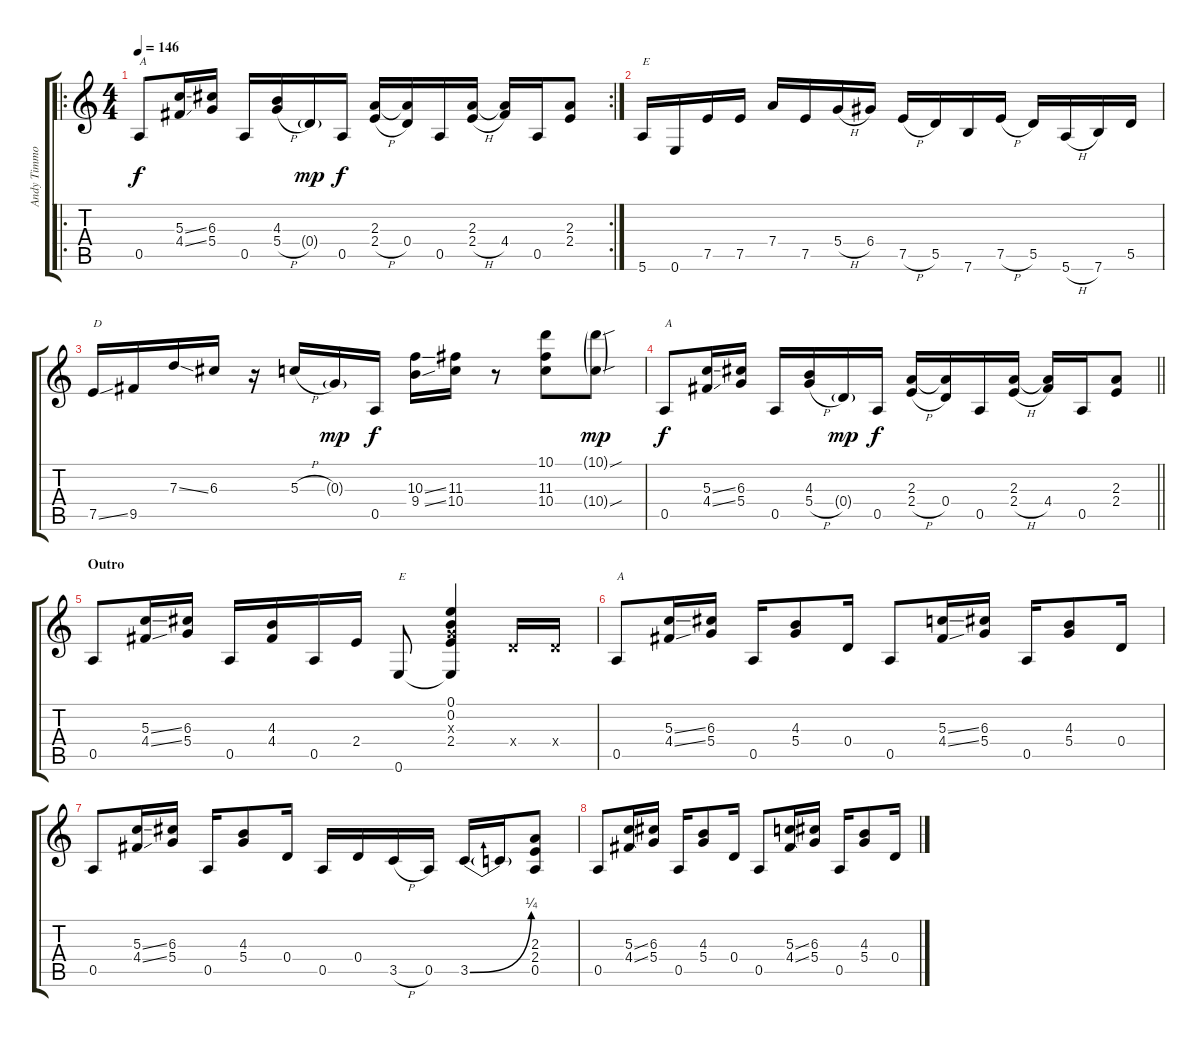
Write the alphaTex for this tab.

\track ("Andy Timmons" "Andy Timmo") {instrument electricguitarclean}
\staff {score tabs}
\tuning (E4 B3 G3 D3 A2 E2) {hide}
\ro
\rc 2
\ts (4 4)
\tempo 146
\clef g2
\ks c
0.5.8{txt "A" dy f} (5.3{ss} 4.4{ss}).16 (6.3 5.4).16 0.5.16 (4.3 5.4{h}).16 0.4{g}.16{dy mp} 0.5.16{dy f} (2.3 2.4{h}).16 (2.3{t} 0.4).16 0.5.16 (2.3 2.4{h}).16 (2.3{t} 4.4).16 0.5.16 (2.3 2.4).8 |
5.6.16{txt "E"} 0.6.16 7.5.16 7.5.16 7.4.16 7.5.16 5.4{h}.16 6.4.16 7.5{h}.16 5.5.16 7.6.16 7.5{h}.16 5.5.16 5.6{h}.16 7.6.16 5.5.16 |
7.5{ss}.16{txt "D"} 9.5.16 7.3{ss}.16 6.3.16 r.16 5.3{h}.16 0.3{g}.16{dy mp} 0.5.16{dy f} (10.3{ss} 9.4{ss}).16 (11.3 10.4).16 r.8 (10.1 11.3 10.4).8 (10.1{sou g} 10.4{sou g}).8{dy mp} |
\barLineRight lightlight
0.5.8{txt "A" dy f} (5.3{ss} 4.4{ss}).16 (6.3 5.4).16 0.5.16 (4.3 5.4{h}).16 0.4{g}.16{dy mp} 0.5.16{dy f} (2.3 2.4{h}).16 (2.3{t} 0.4).16 0.5.16 (2.3 2.4{h}).16 (2.3{t} 4.4).16 0.5.16 (2.3 2.4).8 |
\section ("" "Outro")
0.5.8 (5.3{ss} 4.4{ss}).16 (6.3 5.4).16 0.5.16 (4.3 4.4).16 0.5.16 2.4.16 0.6.8{txt "E"} (0.1 0.2 0.3{x} 2.4 0.6{t}).4 0.4{x}.16 0.4{x}.16 |
0.5.8{txt "A"} (5.3{ss} 4.4{ss}).16 (6.3 5.4).16 0.5.16 (4.3 5.4).8 0.4.16 0.5.8 (5.3{ss} 4.4{ss}).16 (6.3 5.4).16 0.5.16 (4.3 5.4).8 0.4.16 |
0.5.8 (5.3{ss} 4.4{ss}).16 (6.3 5.4).16 0.5.16 (4.3 5.4).8 0.4.16 0.5.16 0.4.16 3.5{h}.16 0.5.16 3.5{be (bend 0 0 60 1)}.16 3.5{t}.16 (2.3 2.4 0.5).8 |
0.5.8 (5.3{ss} 4.4{ss}).16 (6.3 5.4).16 0.5.16 (4.3 5.4).8 0.4.16 0.5.8 (5.3{ss} 4.4{ss}).16 (6.3 5.4).16 0.5.16 (4.3 5.4).8 0.4.16
